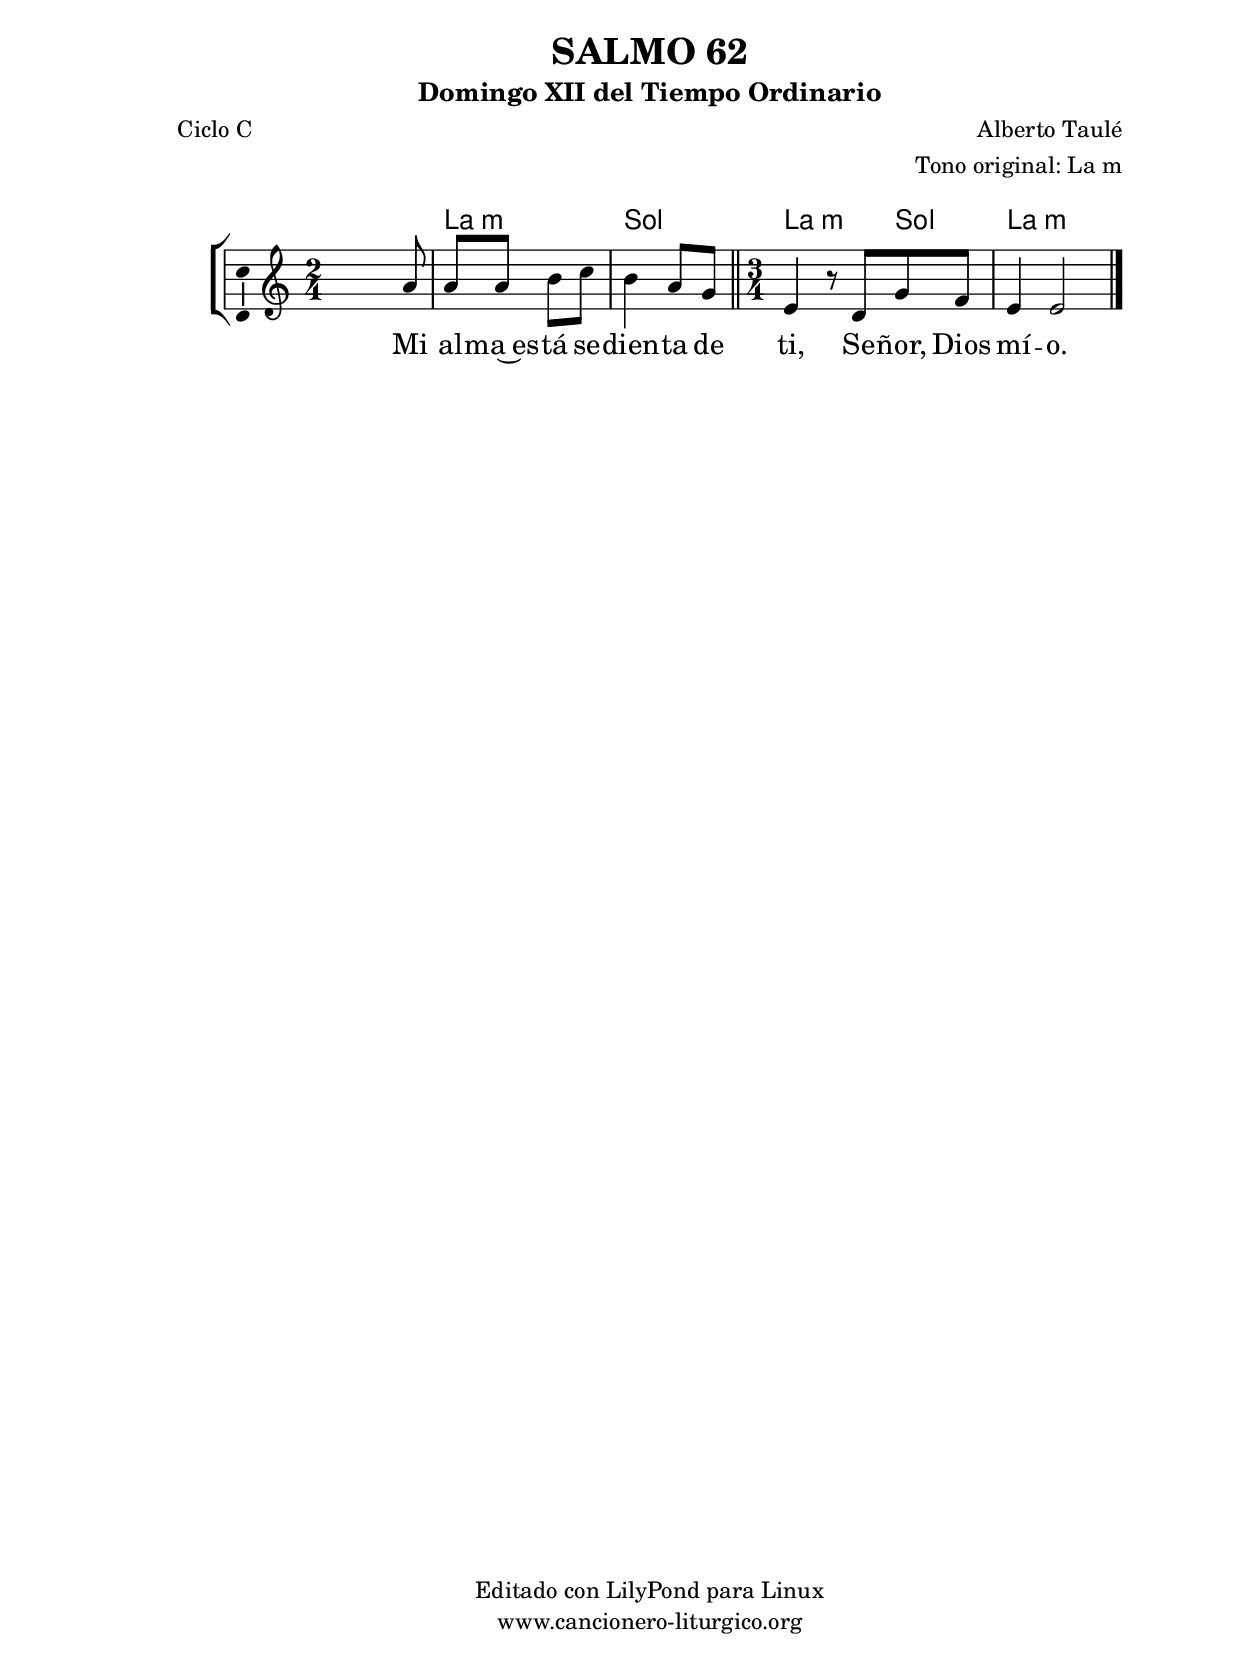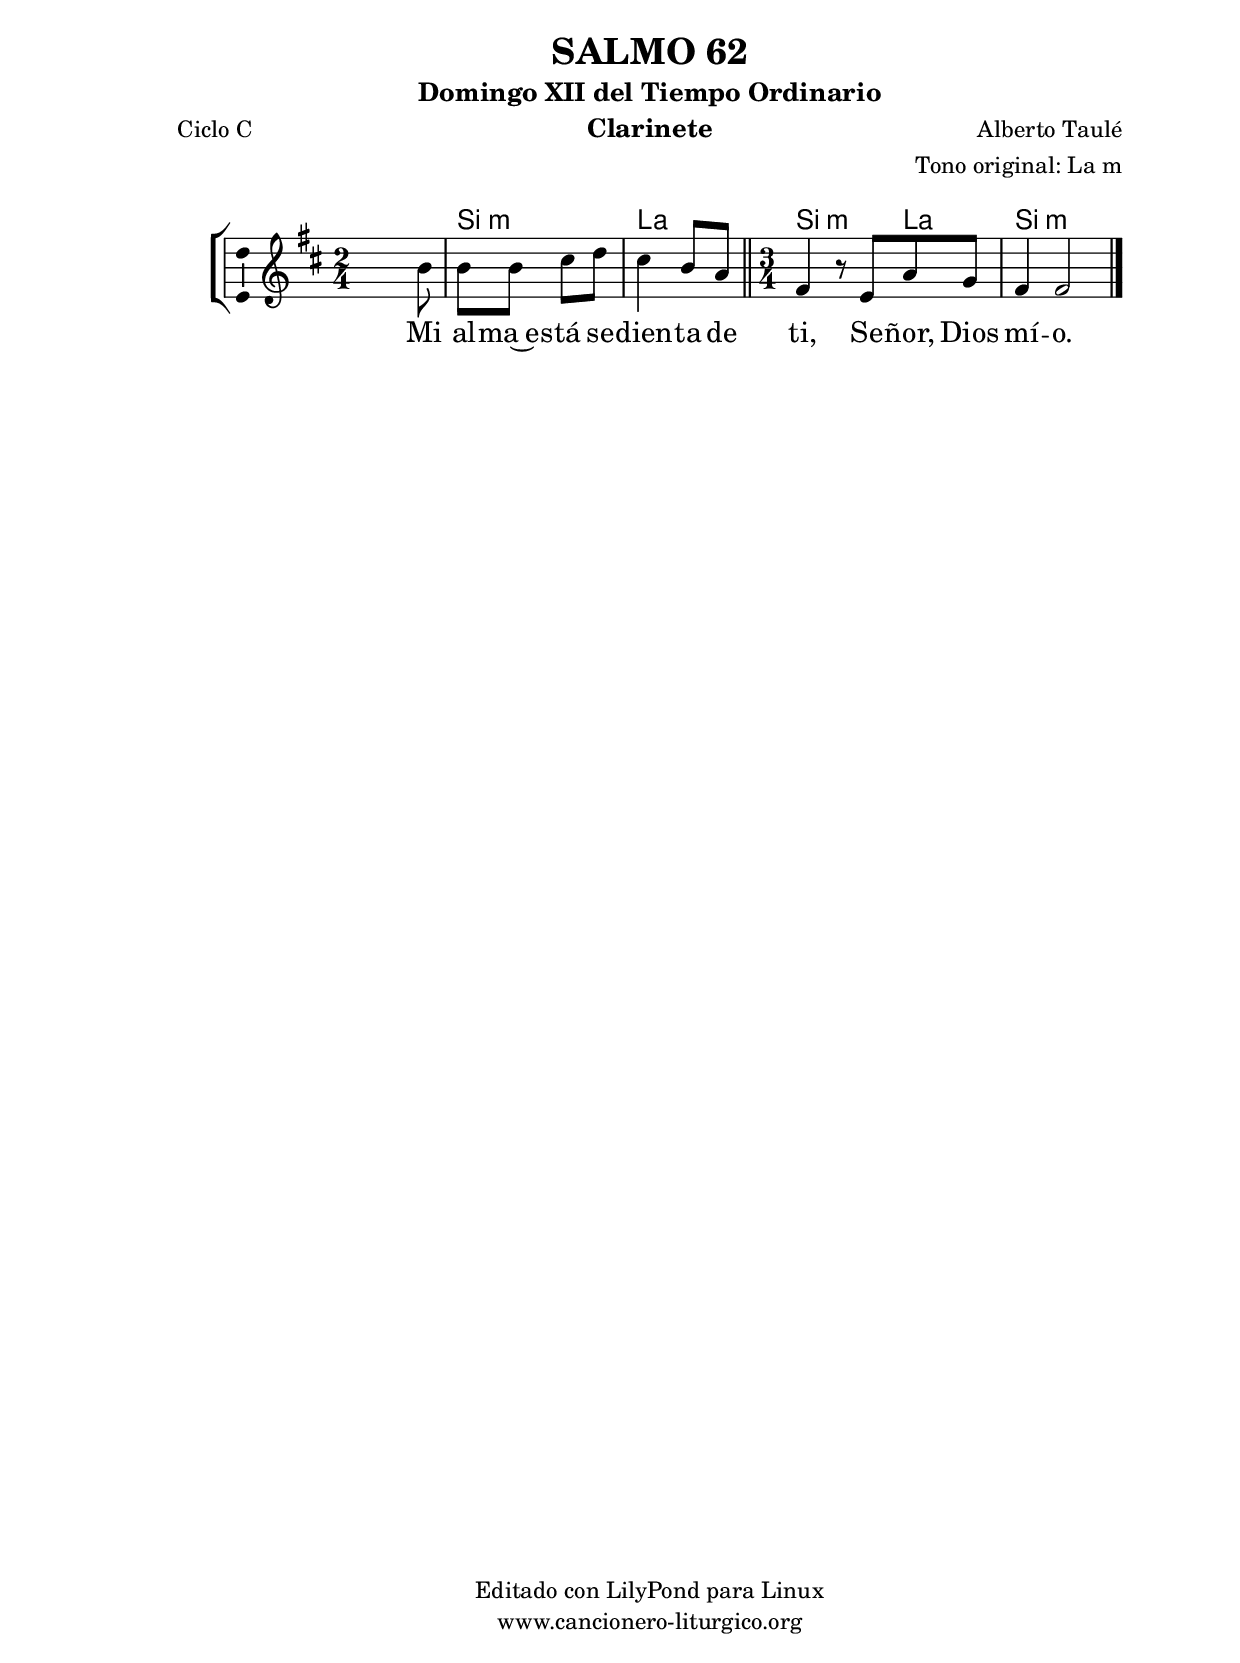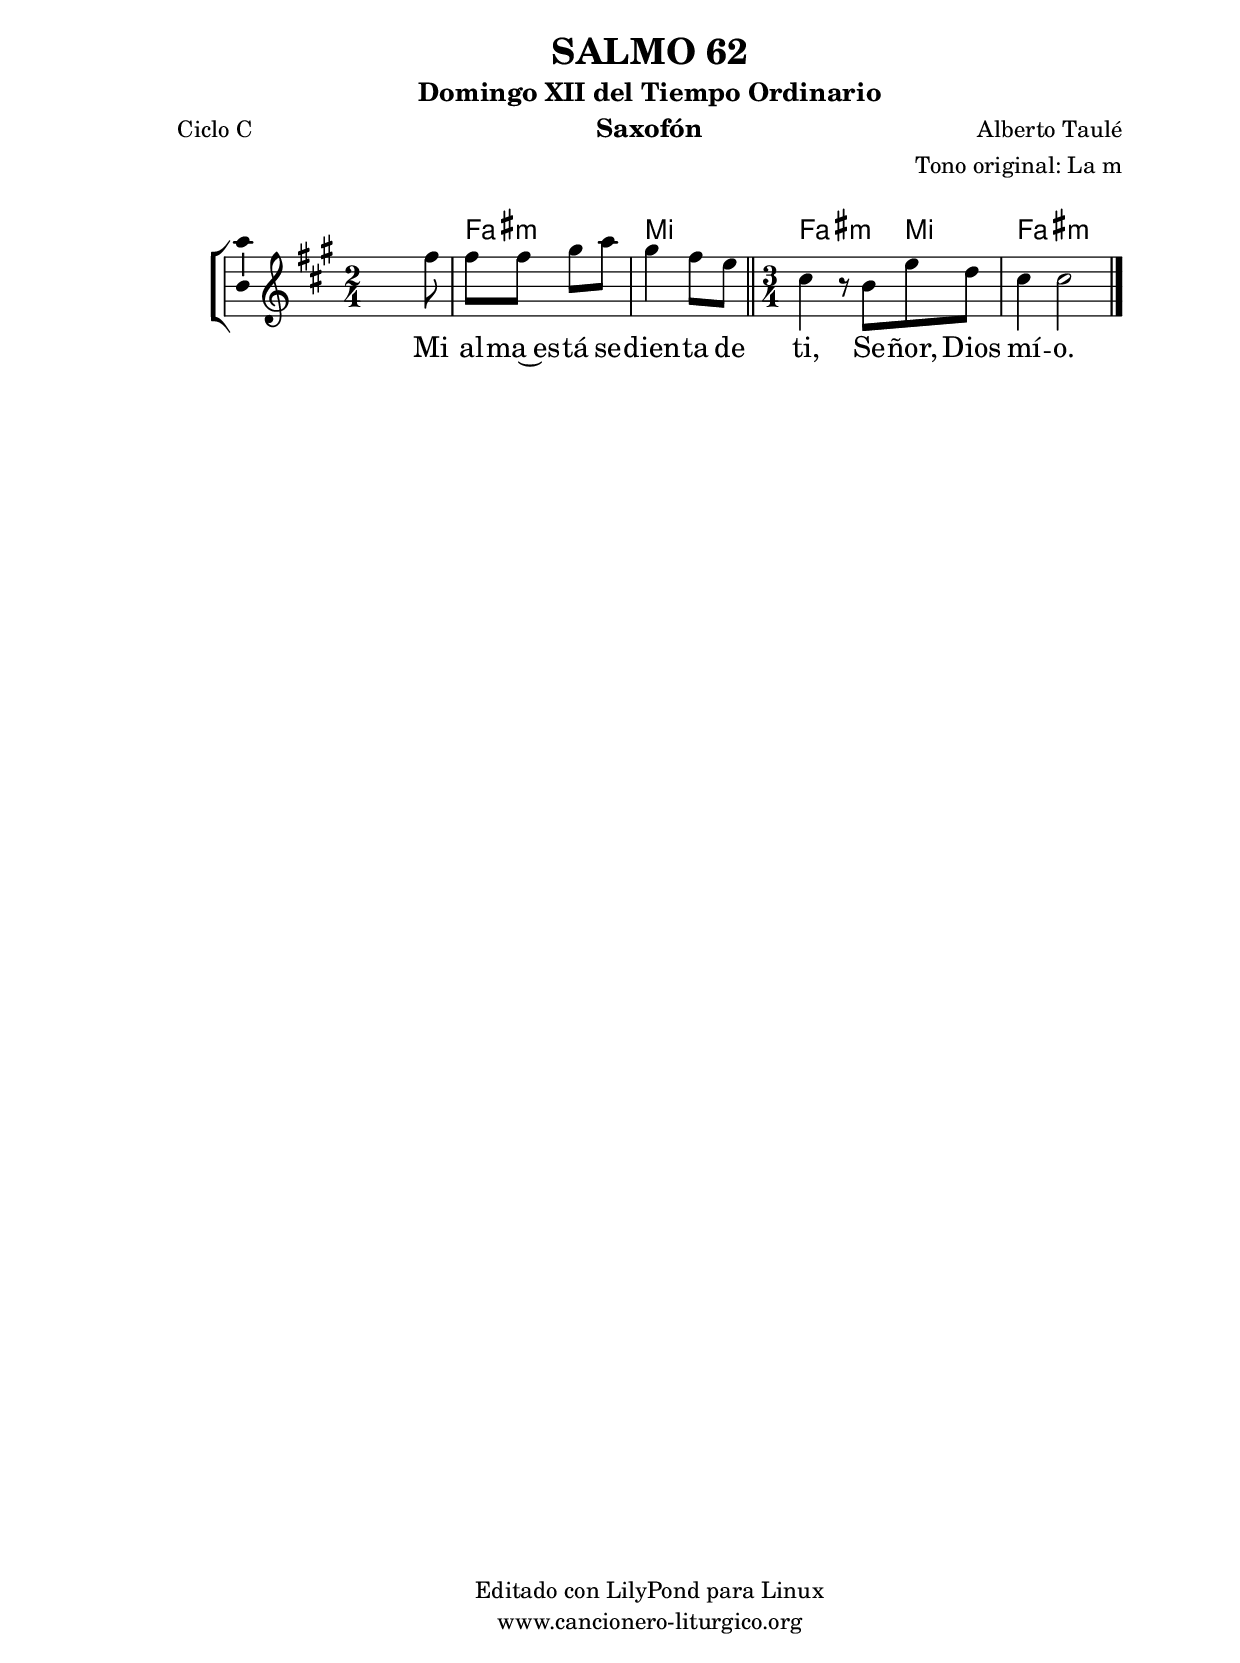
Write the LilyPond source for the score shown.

%
%para convertir .midi en .wav:
%timidity filename.midi -Ow -o finename.wav
%
%
%Para convertir de .wav a .mp3:
%lame -h -m j filename.wav
%
%
%para escuchar el midi:
%timidity nombrefichero.midi
%


%versión de lilypond para la que se ha escrito esta partitura:
\version "2.16.0"

	%Tamaño papel
	#(set-default-paper-size "a4")
	%Tamaño partitura
	#(set-global-staff-size 20)
	%No responde al pulsar sobre una nota
	#(ly:set-option 'point-and-click #f)

%parámetros del encabezamiento:
\header {
	title = "SALMO 62"
	subtitle = "Domingo XII del Tiempo Ordinario"
	composer = "Alberto Taulé"
	poet = "Ciclo C"
	meter = ""
	arranger = "Tono original: La m"
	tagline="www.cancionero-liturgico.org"
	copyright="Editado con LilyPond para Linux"
	tiempo = "Ordinario"
	usos = "Salmo"
	letra = "Mi alma está sedienta de ti, Señor, Dios mío."
	}

%parámetros asociados al papel:
\paper  {
	oddHeaderMarkup = \markup {\fill-line { \on-the-fly #not-first-page \fromproperty #'header:title \on-the-fly #not-first-page \fromproperty #'header:composer }}
	evenHeaderMarkup = \markup {\fill-line { \fromproperty #'header:composer \fromproperty #'header:title }}
	#(set-paper-size "a4")
	print-page-number = ##f
	first-page-number = 1
	print-first-page-number = ##f
%	head-separation = 3.0 \cm
	top-margin = 2.0 \cm
	bottom-margin = 0.5\cm
%%%	bottom-margin = -1.0\cm
	left-margin = 3.0 \cm
	line-width = 16.0 \cm 
	indent = 8\mm
	interscoreline = 2.\mm
	between-system-space = 15\mm
%	para que las partituras no llenen la hoja:
	ragged-bottom = ##t
%	idem para la última hoja:
	ragged-last-bottom = ##f
%	para que las partituras llenen el ancho del papel:
	ragged-last = ##f
	after-title-space = 2.5 \cm
%page-count=1
%system-count=8

	%Flexible Vertical Spacing
%	markup-markup-spacing =
%	#'((basic-distance . 15) (minimum-distance . 15) (padding . 3))
	markup-system-spacing =
	#'((basic-distance . 15) (minimum-distance . 15) (padding . 3))
	system-system-spacing =
	#'((basic-distance . 15) (minimum-distance . 15) (padding . 3))
	score-system-spacing =
	#'((basic-distance . 15) (minimum-distance . 15) (padding . 5))
%	top-system-spacing = % header
%	#'((basic-distance . 8) (minimum-distance . 0) (padding . 3))
%	top-markup-spacing =
%	#'((basic-distance . 20) (minimum-distance . 20) (padding . 3))
	last-bottom-spacing = % footer
	#'((basic-distance . 5) (minimum-distance . 5) (padding . 3))
%	score-markup-spacing =
%	#'((basic-distance . 16) (minimum-distance . 13) (padding . 3))

	}


%parámetros que afectan a toda la partitura:
global =  {
	%clave de sol (G):
	\clef G
	%armadura:
%%%	\transpose g f
	\key a \minor
	\tempo 4=90
	\set Score.tempoHideNote = ##t
	}


acordes = {
	\italianChords
	\chordmode {
%%%	\transpose g f
{

s2
a2:m g a2:m g4 a2:m

	}
	}
}

melodia = 
%%%	\transpose g f
{
	\relative c''{

\time 2/4
s4 s8 a8
a8 a b c
b4 a8 g

\bar "||"
\time 3/4
e4 r8 d8 g f
e4 e2

	\bar "|."
	}
	}


texto = \lyricmode {
Mi al -- ma~es -- tá se -- dien -- ta de ti,
Se -- ñor, Dios mí -- o.
	}


acordesStaff = \context ChordNames = acordesStaff <<
	\set chordChanges = ##t
	\acordes
	>>


vozStaff = \context Voice = vozStaff
\with {\consists "Ambitus_engraver"}
<<
%	\set Staff.instrumentName = ""
%	\set Staff.shortInstrumentName = ""
%	\set Staff.midiInstrument = #"clarinet"
%	\set Staff.midiInstrument = #"cello"
%	\set Staff.midiInstrument = #"flute"
	\set Staff.midiInstrument = #"electric guitar (jazz)"
%	\set Staff.midiInstrument = #"english horn"
%	\set Staff.midiInstrument = #"violin"
%	\set Staff.midiInstrument = #"glockenspiel"
	\set Staff.midiMinimumVolume = #0.7
	\set Staff.midiMaximumVolume = #0.9
	\global
	\melodia
	>>


textoStaff = \context Lyrics = textoStaff <<
	\lyricsto vozStaff \texto
	>>

\book {
	\score {
		\context ChoirStaff {
			\override StaffGroup.SystemStartBracket #'collapse-height = #1
			\override Score.SystemStartBar #'collapse-height = #1
			<<
			\acordesStaff
			\vozStaff
			\textoStaff
			>>
			}
		\layout {
	    		\context {
				\Lyrics
				\override LyricText #'font-size = #2
				}
	   		 \context {
				\Score
				%fontSize = #3
				\override StaffSymbol #'staff-space = #(magstep +3)
				%\override Beam #'thickness = #0.55
				%\override SpacingSpanner #'spacing-increment = #1.0
				%\override Slur #'height-limit = #1.5
				}
			}
		}
	\score {
		\unfoldRepeats
		\context ChoirStaff {
			<<
			\acordesStaff
			\vozStaff
			>>
			}
		\midi {
	  		\context {
	  			\Score
				tempoWholesPerMinute = #(ly:make-moment 70 4)
				}
			}
		}
	}

%Partitura para clarinete
#(define output-suffix "C")
\book {
	\header{
		instrument = "Clarinete"
		}
	\score {
		\context ChoirStaff {
			\override StaffGroup.SystemStartBracket #'collapse-height = #1
			\override Score.SystemStartBar #'collapse-height = #1
\transpose c d
			<<
			\acordesStaff
			\vozStaff
			\textoStaff
			>>
			}
		\layout {
	    		\context {
				\Lyrics
				\override LyricText #'font-size = #2
				}
	   		 \context {
				\Score
				%fontSize = #3
				\override StaffSymbol #'staff-space = #(magstep +3)
				%\override Beam #'thickness = #0.55
				%\override SpacingSpanner #'spacing-increment = #1.0
				%\override Slur #'height-limit = #1.5
				}
			}
		}
	}

%Partitura para saxofón
#(define output-suffix "S")
\book {
	\header{
		instrument = "Saxofón"
		}
	\score {
		\context ChoirStaff {
			\override StaffGroup.SystemStartBracket #'collapse-height = #1
			\override Score.SystemStartBar #'collapse-height = #1
\transpose c a
			<<
			\acordesStaff
			\vozStaff
			\textoStaff
			>>
			}
		\layout {
	    		\context {
				\Lyrics
				\override LyricText #'font-size = #2
				}
	   		 \context {
				\Score
				%fontSize = #3
				\override StaffSymbol #'staff-space = #(magstep +3)
				%\override Beam #'thickness = #0.55
				%\override SpacingSpanner #'spacing-increment = #1.0
				%\override Slur #'height-limit = #1.5
				}
			}
		}
	}

